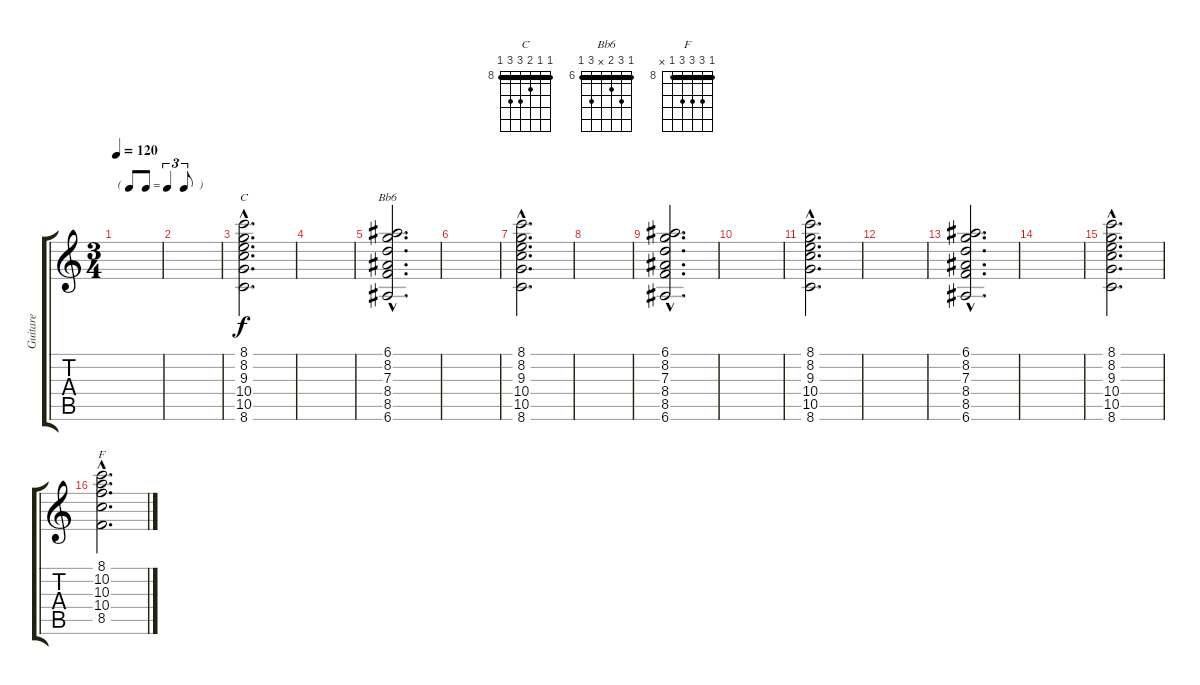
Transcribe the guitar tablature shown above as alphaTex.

\track ("Guitare" "Guitare") {instrument acousticguitarsteel}
\staff {score tabs}
\tuning (E4 B3 G3 D3 A2 E2) {hide}
\chord ("C" 8 8 9 10 10 8) {firstfret 8 barre 8}
\chord ("Bb6" 6 8 7 x 8 6) {firstfret 6 barre 6}
\chord ("F" 8 10 10 10 8 x) {firstfret 8 barre 8}
\ts (3 4)
\tf triplet8th
\tempo 120
\clef g2
\ks c
|
|
(8.1{hac} 8.2{hac} 9.3{hac} 10.4{hac} 10.5{hac} 8.6{hac}).2{d ch "C"} |
|
(6.1{hac} 8.2{hac} 7.3{hac} 8.4{hac} 8.5{hac} 6.6{hac}).2{d ch "Bb6"} |
|
(8.1{hac} 8.2{hac} 9.3{hac} 10.4{hac} 10.5{hac} 8.6{hac}).2{d} |
|
(6.1{hac} 8.2{hac} 7.3{hac} 8.4{hac} 8.5{hac} 6.6{hac}).2{d} |
|
(8.1{hac} 8.2{hac} 9.3{hac} 10.4{hac} 10.5{hac} 8.6{hac}).2{d} |
|
(6.1{hac} 8.2{hac} 7.3{hac} 8.4{hac} 8.5{hac} 6.6{hac}).2{d} |
|
(8.1{hac} 8.2{hac} 9.3{hac} 10.4{hac} 10.5{hac} 8.6{hac}).2{d} |
(8.1{hac} 10.2{hac} 10.3{hac} 10.4{hac} 8.5{hac}).2{d ch "F"}
